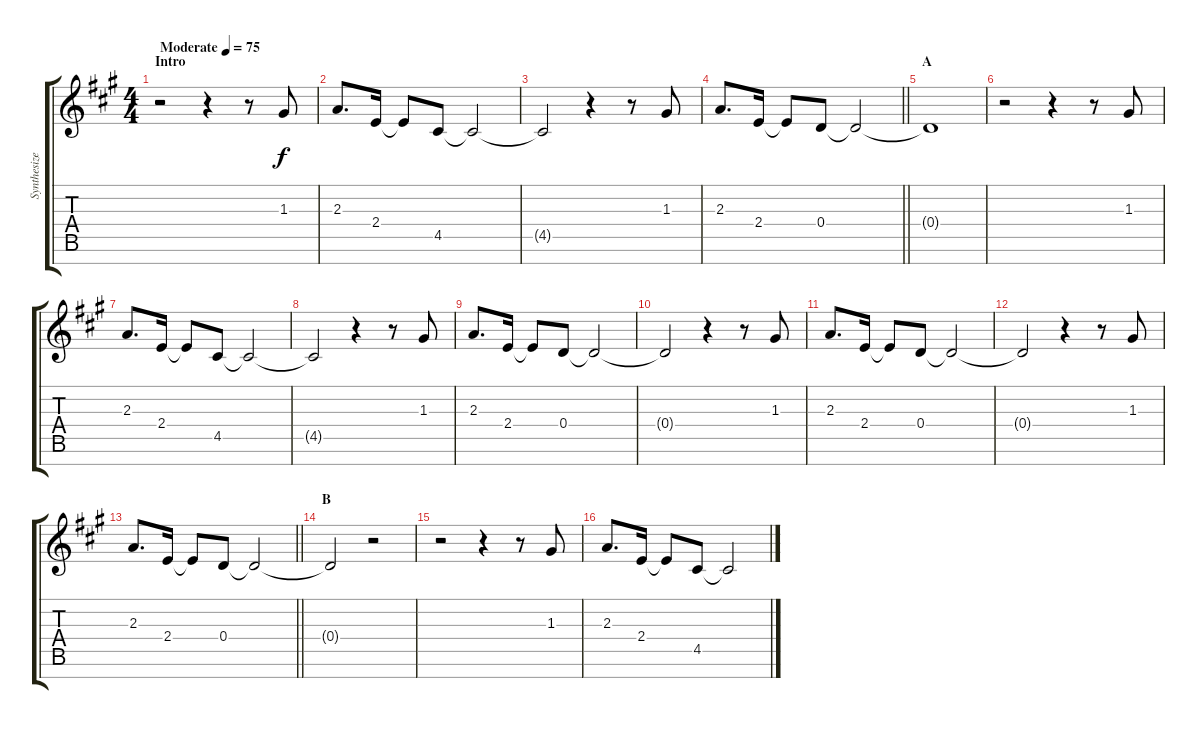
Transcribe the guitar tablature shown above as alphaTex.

\track ("Synthesizer" "Synthesize") {instrument honkytonkpiano}
\staff {score tabs}
\tuning (E5 B4 G4 D4 A3 E3 B2) {hide}
\ts (4 4)
\section ("" "Intro")
\tempo (75 "Moderate")
\clef g2
\ks a
r.2{dy f instrument honkytonkpiano} r.4 r.8 1.3.8 |
2.3.8{d} 2.4.16 2.4{t}.8 4.5.8 4.5{t}.2 |
4.5{t}.2 r.4 r.8 1.3.8 |
\barLineRight lightlight
2.3.8{d} 2.4.16 2.4{t}.8 0.4.8 0.4{t}.2 |
\section ("" "A")
0.4{t}.1 |
r.2 r.4 r.8 1.3.8 |
2.3.8{d} 2.4.16 2.4{t}.8 4.5.8 4.5{t}.2 |
4.5{t}.2 r.4 r.8 1.3.8 |
2.3.8{d} 2.4.16 2.4{t}.8 0.4.8 0.4{t}.2 |
0.4{t}.2 r.4 r.8 1.3.8 |
2.3.8{d} 2.4.16 2.4{t}.8 0.4.8 0.4{t}.2 |
0.4{t}.2 r.4 r.8 1.3.8 |
\barLineRight lightlight
2.3.8{d} 2.4.16 2.4{t}.8 0.4.8 0.4{t}.2 |
\section ("" "B")
0.4{t}.2 r.2 |
r.2 r.4 r.8 1.3.8 |
2.3.8{d} 2.4.16 2.4{t}.8 4.5.8 4.5{t}.2
